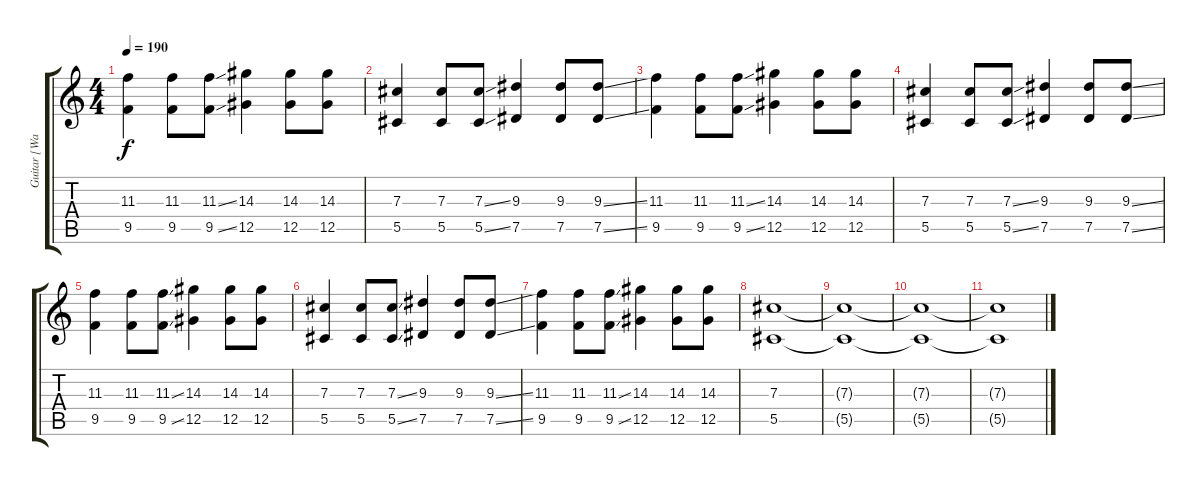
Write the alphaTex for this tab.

\track ("Guitar [Wade Preston]" "Guitar [Wa") {instrument overdrivenguitar}
\staff {score tabs}
\tuning (Eb4 Bb3 Gb3 Db3 Ab2 Db2) {hide}
\ts (4 4)
\tempo 190
\clef g2
\ks c
(11.3 9.5).4{dy f} (11.3 9.5).8 (11.3{ss} 9.5{ss}).8 (14.3 12.5).4 (14.3 12.5).8 (14.3 12.5).8 |
(7.3 5.5).4 (7.3 5.5).8 (7.3{ss} 5.5{ss}).8 (9.3 7.5).4 (9.3 7.5).8 (9.3{ss} 7.5{ss}).8 |
(11.3 9.5).4 (11.3 9.5).8 (11.3{ss} 9.5{ss}).8 (14.3 12.5).4 (14.3 12.5).8 (14.3 12.5).8 |
(7.3 5.5).4 (7.3 5.5).8 (7.3{ss} 5.5{ss}).8 (9.3 7.5).4 (9.3 7.5).8 (9.3{ss} 7.5{ss}).8 |
(11.3 9.5).4 (11.3 9.5).8 (11.3{ss} 9.5{ss}).8 (14.3 12.5).4 (14.3 12.5).8 (14.3 12.5).8 |
(7.3 5.5).4 (7.3 5.5).8 (7.3{ss} 5.5{ss}).8 (9.3 7.5).4 (9.3 7.5).8 (9.3{ss} 7.5{ss}).8 |
(11.3 9.5).4 (11.3 9.5).8 (11.3{ss} 9.5{ss}).8 (14.3 12.5).4 (14.3 12.5).8 (14.3 12.5).8 |
(7.3 5.5).1{volume 0} |
(7.3{t} 5.5{t}).1 |
(7.3{t} 5.5{t}).1 |
(7.3{t} 5.5{t}).1
